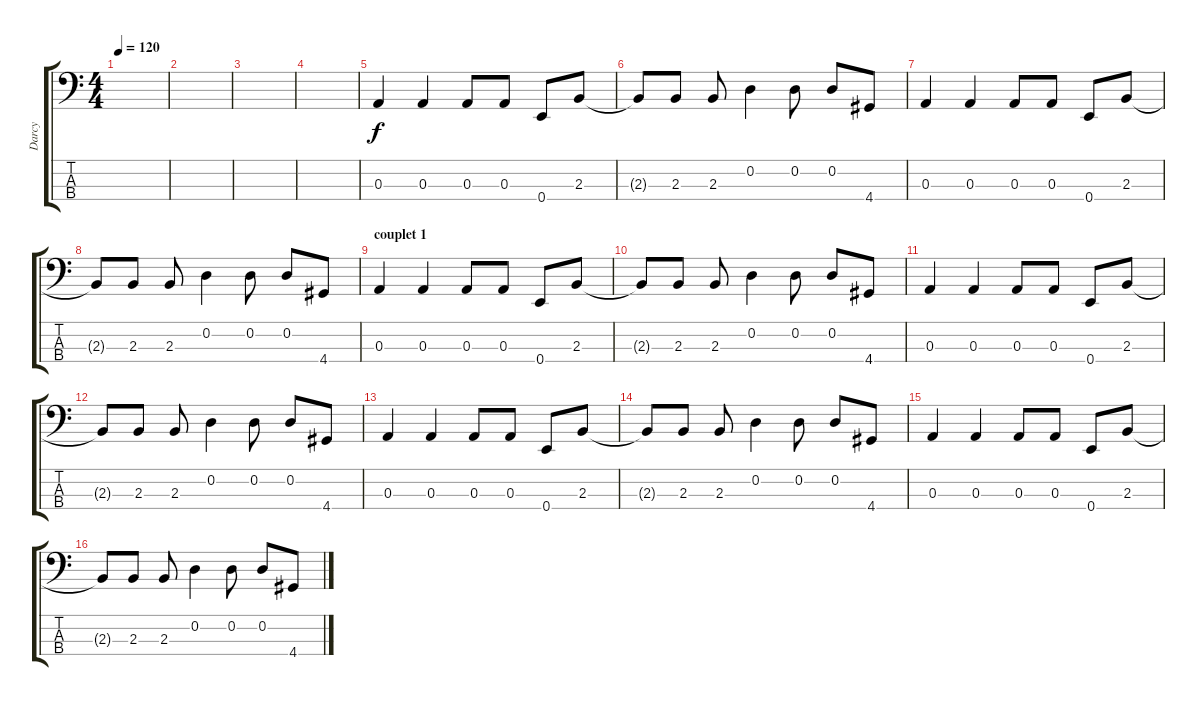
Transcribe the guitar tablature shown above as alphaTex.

\track ("Darcy" "Darcy") {instrument electricbasspick}
\staff {score tabs}
\tuning (G2 D2 A1 E1) {hide}
\ts (4 4)
\tempo 120
\clef f4
\ks c
|
|
|
|
\section ("" "")
0.3.4 0.3.4 0.3.8 0.3.8 0.4.8 2.3.8 |
2.3{t}.8 2.3.8 2.3.8 0.2.4 0.2.8 0.2.8 4.4.8 |
0.3.4 0.3.4 0.3.8 0.3.8 0.4.8 2.3.8 |
2.3{t}.8 2.3.8 2.3.8 0.2.4 0.2.8 0.2.8 4.4.8 |
\section ("" "couplet 1")
0.3.4 0.3.4 0.3.8 0.3.8 0.4.8 2.3.8 |
2.3{t}.8 2.3.8 2.3.8 0.2.4 0.2.8 0.2.8 4.4.8 |
0.3.4 0.3.4 0.3.8 0.3.8 0.4.8 2.3.8 |
2.3{t}.8 2.3.8 2.3.8 0.2.4 0.2.8 0.2.8 4.4.8 |
0.3.4 0.3.4 0.3.8 0.3.8 0.4.8 2.3.8 |
2.3{t}.8 2.3.8 2.3.8 0.2.4 0.2.8 0.2.8 4.4.8 |
0.3.4 0.3.4 0.3.8 0.3.8 0.4.8 2.3.8 |
2.3{t}.8 2.3.8 2.3.8 0.2.4 0.2.8 0.2.8 4.4.8
